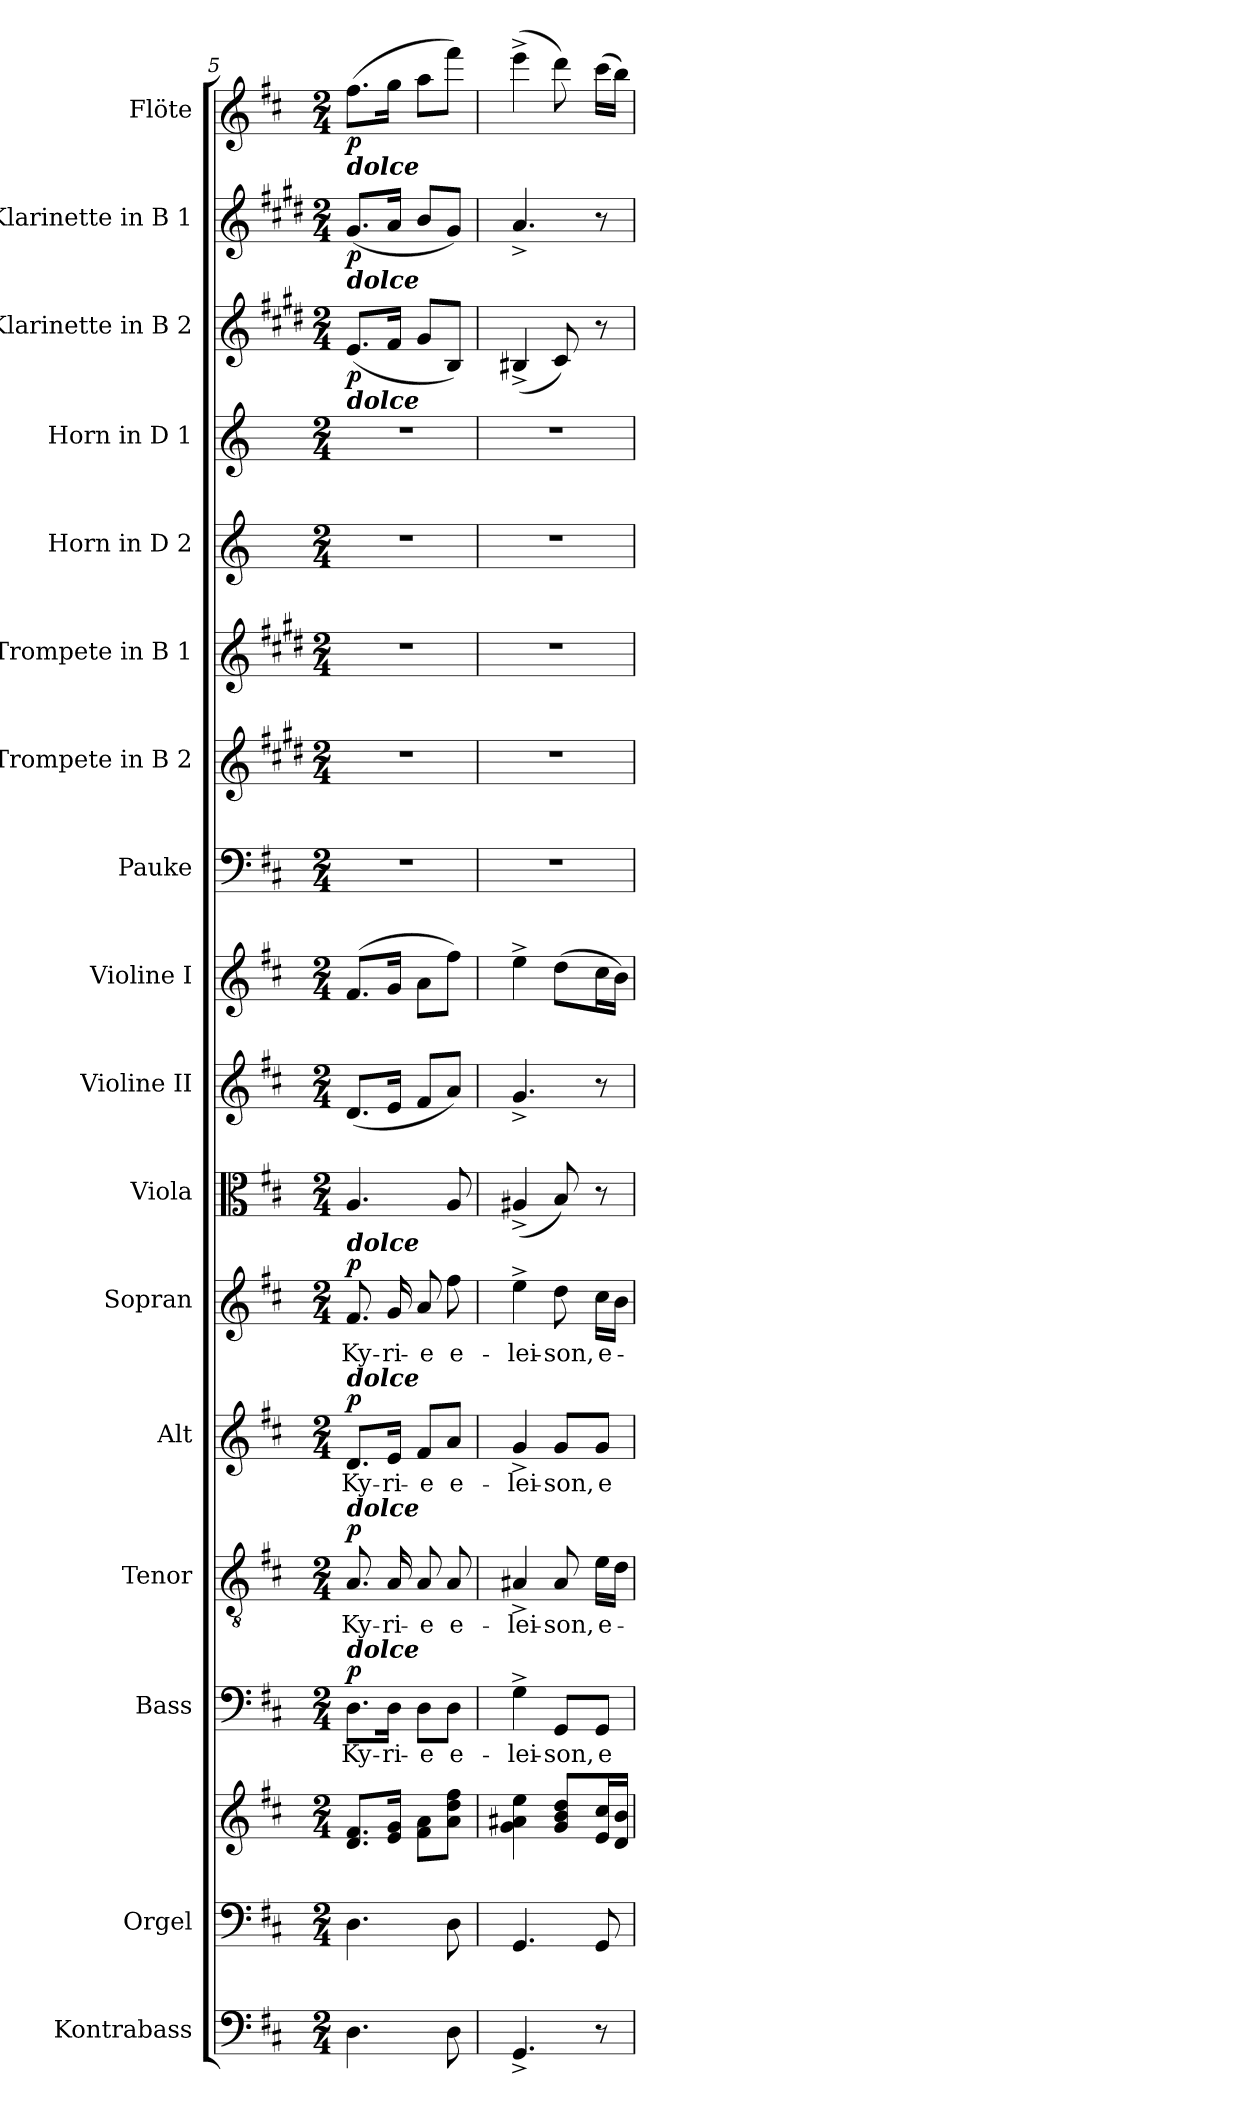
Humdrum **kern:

**kern	**kern	**kern	**kern	**text	**dynam	**kern	**text	**dynam	**kern	**text	**dynam	**kern	**text	**dynam	**kern	**kern	**kern	**kern	**kern	**kern	**kern	**kern	**kern	**dynam	**kern	**dynam	**kern	**dynam
*part17	*part16	*part16	*part15	*part15	*part15	*part14	*part14	*part14	*part13	*part13	*part13	*part12	*part12	*part12	*part11	*part10	*part9	*part8	*part7	*part6	*part5	*part4	*part3	*part3	*part2	*part2	*part1	*part1
*staff18	*staff17	*staff16	*staff15	*staff15	*staff15	*staff14	*staff14	*staff14	*staff13	*staff13	*staff13	*staff12	*staff12	*staff12	*staff11	*staff10	*staff9	*staff8	*staff7	*staff6	*staff5	*staff4	*staff3	*staff3	*staff2	*staff2	*staff1	*staff1
*I"Kontrabass	*I"Orgel	*	*I"Bass	*	*	*I"Tenor	*	*	*I"Alt	*	*	*I"Sopran	*	*	*I"Viola	*I"Violine II	*I"Violine I	*I"Pauke	*I"Trompete in B 2	*I"Trompete in B 1	*I"Horn in D 2	*I"Horn in D 1	*I"Klarinette in B 2	*	*I"Klarinette in B 1	*	*I"Flöte	*
*I'Kb.	*I'Org.	*	*I'B	*	*	*I'T	*	*	*I'A	*	*	*I'S	*	*	*I'Vla.	*I'Vl. II	*I'Vl. I	*I'Pk.	*I'Trp. 2	*I'Trp. 1	*I'Hrn. 2	*I'Hrn. 1	*I'Kl. 2	*	*I'Kl. 1	*	*I'Fl.	*
*clefF4	*clefF4	*clefG2	*clefF4	*	*	*clefGv2	*	*	*clefG2	*	*	*clefG2	*	*	*clefC3	*clefG2	*clefG2	*clefF4	*clefG2	*clefG2	*clefG2	*clefG2	*clefG2	*	*clefG2	*	*clefG2	*
*ITrd7c12	*	*	*	*	*	*	*	*	*	*	*	*	*	*	*	*	*	*	*ITrd1c2	*ITrd1c2	*ITrd-1c-2	*ITrd-1c-2	*ITrd1c2	*	*ITrd1c2	*	*	*
*k[f#c#]	*k[f#c#]	*k[f#c#]	*k[f#c#]	*	*	*k[f#c#]	*	*	*k[f#c#]	*	*	*k[f#c#]	*	*	*k[f#c#]	*k[f#c#]	*k[f#c#]	*k[f#c#]	*k[f#c#]	*k[f#c#]	*k[f#c#]	*k[f#c#]	*k[f#c#]	*	*k[f#c#]	*	*k[f#c#]	*
*D:	*D:	*D:	*D:	*	*	*D:	*	*	*D:	*	*	*D:	*	*	*D:	*D:	*D:	*D:	*D:	*D:	*D:	*D:	*D:	*	*D:	*	*D:	*
*M2/4	*M2/4	*M2/4	*M2/4	*	*	*M2/4	*	*	*M2/4	*	*	*M2/4	*	*	*M2/4	*M2/4	*M2/4	*M2/4	*M2/4	*M2/4	*M2/4	*M2/4	*M2/4	*	*M2/4	*	*M2/4	*
=5	=5	=5	=5	=5	=5	=5	=5	=5	=5	=5	=5	=5	=5	=5	=5	=5	=5	=5	=5	=5	=5	=5	=5	=5	=5	=5	=5	=5
!	!	!	!	!	!	!	!	!	!	!	!	!	!	!	!	!	!	!	!	!	!	!	!	!	!	!	!LO:TX:b:Bi:t=dolce	!
!	!	!	!	!	!	!	!	!	!	!	!	!	!	!	!	!	!	!	!	!	!	!	!	!	!LO:TX:b:Bi:t=dolce	!	!	!
!	!	!	!	!	!	!	!	!	!	!	!	!	!	!	!	!	!	!	!	!	!	!	!LO:TX:b:Bi:t=dolce	!	!	!	!	!
!	!	!	!	!	!	!	!	!	!	!	!	!LO:TX:a:Bi:t=dolce	!	!	!	!	!	!	!	!	!	!	!	!	!	!	!	!
!	!	!	!	!	!	!	!	!	!LO:TX:a:Bi:t=dolce	!	!	!	!	!	!	!	!	!	!	!	!	!	!	!	!	!	!	!
!	!	!	!	!	!	!LO:TX:a:Bi:t=dolce	!	!	!	!	!	!	!	!	!	!	!	!	!	!	!	!	!	!	!	!	!	!
!	!	!	!LO:TX:a:Bi:t=dolce	!	!	!	!	!	!	!	!	!	!	!	!	!	!	!	!	!	!	!	!	!	!	!	!	!
!	!	!	!	!LO:LY:b	!LO:DY:a	!	!LO:LY:b	!LO:DY:a	!	!LO:LY:b	!LO:DY:a	!	!LO:LY:b	!LO:DY:a	!	!	!	!	!	!	!	!	!	!LO:DY:b	!	!LO:DY:b	!	!LO:DY:b
4.DD\	4.D\	8.d/ 8.f#/L	8.D\L	Ky-	p	8.A/	Ky-	p	8.d/L	Ky-	p	8.f#/	Ky-	p	4.A/	(<8.d/L	(>8.f#/L	2r	2r	2r	2r	2r	(<8.d/L	p	(<8.f#/L	p	(>8.ff#\L	p
!	!	!	!	!LO:LY:b	!	!	!LO:LY:b	!	!	!LO:LY:b	!	!	!LO:LY:b	!	!	!	!	!	!	!	!	!	!	!	!	!	!	!
.	.	16e/ 16g/Jk	16D\Jk	-ri-	.	16A/	-ri-	.	16e/Jk	-ri-	.	16g/	-ri-	.	.	16e/Jk	16g/Jk	.	.	.	.	.	16e/Jk	.	16g/Jk	.	16gg\Jk	.
!	!	!	!	!LO:LY:b	!	!	!LO:LY:b	!	!	!LO:LY:b	!	!	!LO:LY:b	!	!	!	!	!	!	!	!	!	!	!	!	!	!	!
.	.	8f#\ 8a\L	8D\L	-e	.	8A/	-e	.	8f#/L	-e	.	8a/	-e	.	.	8f#/L	8a\L	.	.	.	.	.	8f#/L	.	8a/L	.	8aa\L	.
!	!	!	!	!LO:LY:b	!	!	!LO:LY:b	!	!	!LO:LY:b	!	!	!LO:LY:b	!	!	!	!	!	!	!	!	!	!	!	!	!	!	!
8DD\	8D\	8a\ 8dd\ 8ff#\J	8D\J	e-	.	8A/	e-	.	8a/J	e-	.	8ff#\	e-	.	8A/	8a/J)	8ff#\J)	.	.	.	.	.	8A/J)	.	8f#/J)	.	8fff#\J)	.
=6	=6	=6	=6	=6	=6	=6	=6	=6	=6	=6	=6	=6	=6	=6	=6	=6	=6	=6	=6	=6	=6	=6	=6	=6	=6	=6	=6	=6
!	!	!	!	!LO:LY:b	!	!	!LO:LY:b	!	!	!LO:LY:b	!	!	!LO:LY:b	!	!	!	!	!	!	!	!	!	!	!	!	!	!	!
4.GGG^</	4.GG/	4g\ 4a#X\ 4ee\	4G^>\	-lei-	.	4A#X^</	-lei-	.	4g^</	-lei-	.	4ee^>\	-lei-	.	(<4A#X^</	4.g^</	4ee^>\	2r	2r	2r	2r	2r	(<4A#X^</	.	4.g^</	.	(>4eee^>\	.
!	!	!	!	!LO:LY:b	!	!	!LO:LY:b	!	!	!LO:LY:b	!	!	!LO:LY:b	!	!	!	!	!	!	!	!	!	!	!	!	!	!	!
.	.	8g/ 8b/ 8dd/L	8GG/L	-son,	.	8A#/	-son,	.	8g/L	-son,	.	8dd\	-son,	.	8B/)	.	(>8dd\L	.	.	.	.	.	8B/)	.	.	.	8ddd\)	.
!	!	!	!	!LO:LY:b	!	!	!LO:LY:b	!	!	!LO:LY:b	!	!	!LO:LY:b	!	!	!	!	!	!	!	!	!	!	!	!	!	!	!
8r	8GG/	16e/ 16cc#/L	8GG/J	e-	.	16e\LL	e-	.	8g/J	e-	.	16cc#\LL	e-	.	8r	8r	16cc#\L	.	.	.	.	.	8r	.	8r	.	(>16ccc#\LL	.
.	.	16d/ 16b/JJ	.	.	.	16d\JJ	.	.	.	.	.	16b\JJ	.	.	.	.	16b\JJ)	.	.	.	.	.	.	.	.	.	16bb\JJ)	.
=	=	=	=	=	=	=	=	=	=	=	=	=	=	=	=	=	=	=	=	=	=	=	=	=	=	=	=	=
*-	*-	*-	*-	*-	*-	*-	*-	*-	*-	*-	*-	*-	*-	*-	*-	*-	*-	*-	*-	*-	*-	*-	*-	*-	*-	*-	*-	*-
